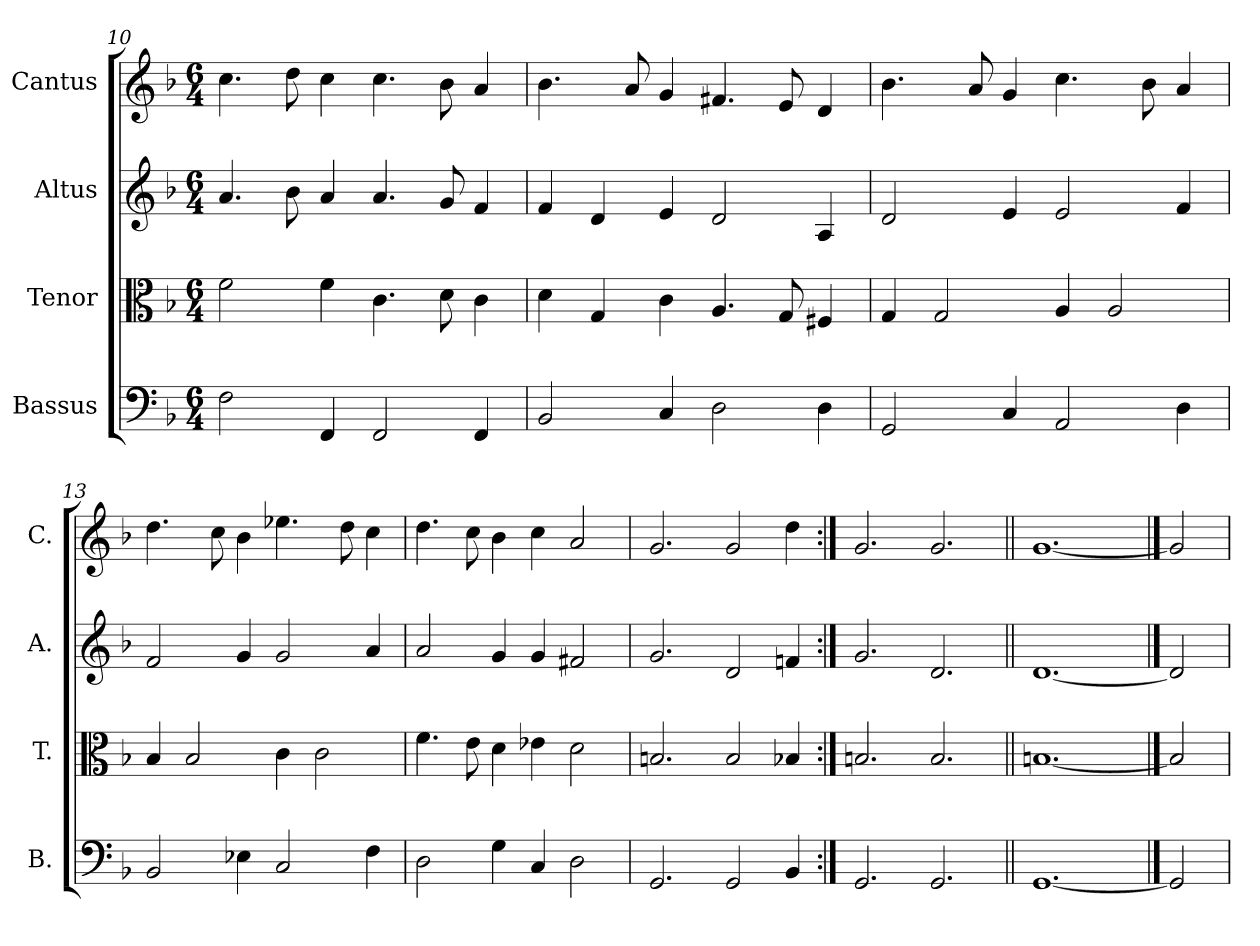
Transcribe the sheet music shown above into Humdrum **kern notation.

**kern	**kern	**kern	**kern
*part4	*part3	*part2	*part1
*staff4	*staff3	*staff2	*staff1
*I"Bassus	*I"Tenor	*I"Altus	*I"Cantus
*I'B.	*I'T.	*I'A.	*I'C.
*clefF4	*clefC3	*clefG2	*clefG2
*k[b-]	*k[b-]	*k[b-]	*k[b-]
*d:	*d:	*d:	*d:
*M6/4	*M6/4	*M6/4	*M6/4
=10	=10	=10	=10
2F\	2f\	4.a/	4.cc\
.	.	8b-\	8dd\
4FF/	4f\	4a/	4cc\
2FF/	4.c\	4.a/	4.cc\
.	8d\	8g/	8b-\
4FF/	4c\	4f/	4a/
=11	=11	=11	=11
2BB-/	4d\	4f/	4.b-\
.	4G/	4d/	.
.	.	.	8a/
4C/	4c\	4e/	4g/
2D\	4.A/	2d/	4.f#X/
.	8G/	.	8e/
4D\	4F#X/	4A/	4d/
=12	=12	=12	=12
2GG/	4G/	2d/	4.b-\
.	2G/	.	.
.	.	.	8a/
4C/	.	4e/	4g/
2AA/	4A/	2e/	4.cc\
.	2A/	.	.
.	.	.	8b-\
4D\	.	4f/	4a/
=13	=13	=13	=13
2BB-/	4B-/	2f/	4.dd\
.	2B-/	.	.
.	.	.	8cc\
4E-X\	.	4g/	4b-\
2C/	4c\	2g/	4.ee-X\
.	2c\	.	.
.	.	.	8dd\
4F\	.	4a/	4cc\
=14	=14	=14	=14
2D\	4.f\	2a/	4.dd\
.	8e\	.	8cc\
4G\	4d\	4g/	4b-\
4C/	4e-X\	4g/	4cc\
2D\	2d\	2f#X/	2a/
=15	=15	=15	=15
2.GG/	2.Bn/	2.g/	2.g/
2GG/	2B/	2d/	2g/
4BB-/	4B-X/	4fn/	4dd\
=16:|!	=16:|!	=16:|!	=16:|!
2.GG/	2.Bn/	2.g/	2.g/
2.GG/	2.B/	2.d/	2.g/
=17||	=17||	=17||	=17||
[1.GG/	[1.Bn/	[1.d/	[1.g/
==18	==18	==18	==18
2GG/]	2B/]	2d/]	2g/]
=	=	=	=
*-	*-	*-	*-
